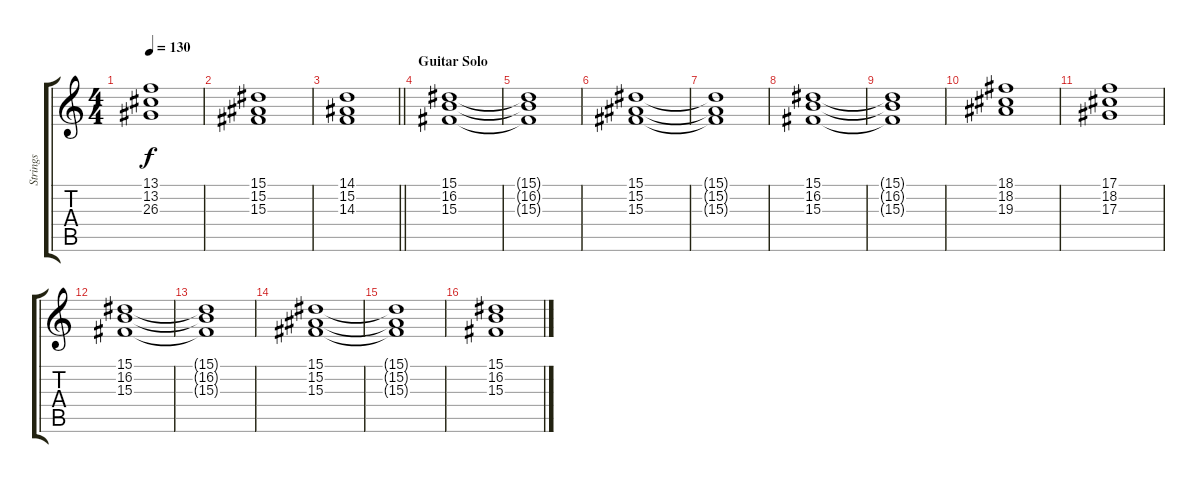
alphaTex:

\track ("Strings" "Strings") {instrument stringensemble1}
\staff {score tabs}
\tuning (C4 G3 Eb3 Bb2 F2 C2) {hide}
\ts (4 4)
\tempo 130
\clef g2
\ks c
(13.1 13.2 26.3).1{dy f} |
(15.1 15.2 15.3).1 |
\barLineRight lightlight
(14.1 15.2 14.3).1 |
\section ("" "Guitar Solo")
(15.1 16.2 15.3).1 |
(15.1{t} 16.2{t} 15.3{t}).1 |
(15.1 15.2 15.3).1 |
(15.1{t} 15.2{t} 15.3{t}).1 |
(15.1 16.2 15.3).1 |
(15.1{t} 16.2{t} 15.3{t}).1 |
(18.1 18.2 19.3).1 |
(17.1 18.2 17.3).1 |
(15.1 16.2 15.3).1 |
(15.1{t} 16.2{t} 15.3{t}).1 |
(15.1 15.2 15.3).1 |
(15.1{t} 15.2{t} 15.3{t}).1 |
(15.1 16.2 15.3).1
